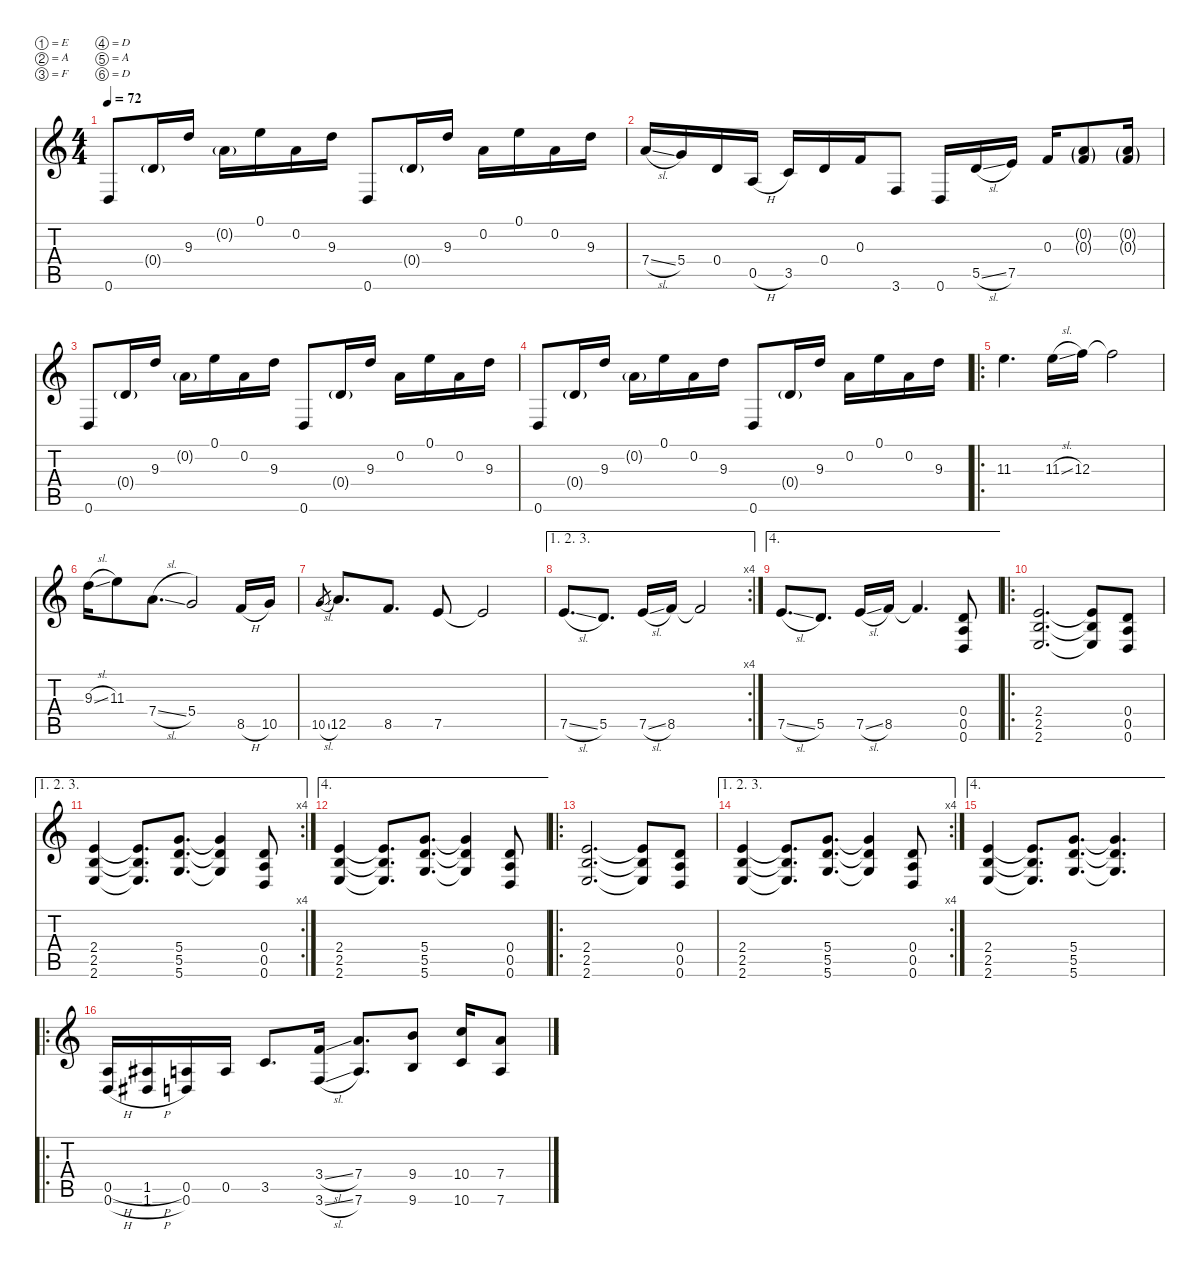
\defaultSystemsLayout 4
\hideDynamics
\bracketExtendMode nobrackets
\singleTrackTrackNamePolicy hidden
\multiTrackTrackNamePolicy hidden
\firstSystemTrackNameMode fullname
\firstSystemTrackNameOrientation horizontal
\otherSystemsTrackNameOrientation horizontal
\track ("Guitar 1" "od.guit.") {instrument overdrivenguitar}
\staff {score tabs}
\tuning (E4 A3 F3 D3 A2 D2)
\ts (4 4)
\tempo 72
\clef g2
\ks c
0.6.8{dy f beam Up} 0.4{g}.16{dy mf beam Up} 9.3.16{dy f beam Up} 0.2{g}.16{dy mf beam Down} 0.1.16{dy f beam Down} 0.2.16{beam Down} 9.3.16{beam Down} 0.6.8{beam Up} 0.4{g}.16{dy mf beam Up} 9.3.16{dy f beam Up} 0.2.16{beam Down} 0.1.16{beam Down} 0.2.16{beam Down} 9.3.16{beam Down} |
7.4{sl}.16{dy fff beam Up} 5.4.16{dy f beam Up} 0.4.16{beam Up} 0.5{h}.16{dy fff beam Up} 3.5.16{dy f beam Up} 0.4.16{beam Up} 0.3.16{beam Up} 3.6.8{dy ff beam Up} 0.6.16{dy f beam Up} 5.5{sl}.16{dy fff beam Up} 7.5.16{dy f beam Up} 0.3.16{beam Up} (0.2{g} 0.3{g}).8{dy mf beam Up} (0.2{g} 0.3{g}).16{beam Up} |
0.6.8{dy f beam Up} 0.4{g}.16{dy mf beam Up} 9.3.16{dy f beam Up} 0.2{g}.16{dy mf beam Down} 0.1.16{dy f beam Down} 0.2.16{beam Down} 9.3.16{beam Down} 0.6.8{beam Up} 0.4{g}.16{dy mf beam Up} 9.3.16{dy f beam Up} 0.2.16{beam Down} 0.1.16{beam Down} 0.2.16{beam Down} 9.3.16{beam Down} |
0.6.8{beam Up} 0.4{g}.16{beam Up} 9.3.16{beam Up} 0.2{g}.16{dy mf beam Down} 0.1.16{dy f beam Down} 0.2.16{beam Down} 9.3.16{beam Down} 0.6.8{beam Up} 0.4{g}.16{dy mf beam Up} 9.3.16{dy f beam Up} 0.2.16{beam Down} 0.1.16{beam Down} 0.2.16{beam Down} 9.3.16{beam Down} |
\ro
11.3.4{d instrument distortionguitar beam Down} 11.3{sl}.16{beam Down} 12.3.16{beam Down} 12.3{t}.2{beam Down} |
9.3{sl}.16{beam Down} 11.3.8{beam Down} 7.4{sl}.8{d beam Down} 5.4.2{beam Up} 8.5{h}.16{beam Up} 10.5.16{beam Up} |
10.5{sl}.8{gr dy mf beam Up} 12.5.8{d dy f beam Up} 8.5.8{d beam Up} 7.5.8{beam Up} 7.5{t}.2{beam Up} |
\ae (1 2 3)
\rc 4
7.5{sl}.8{d beam Up} 5.5.8{d beam Up} 7.5{sl}.16{beam Up} 8.5.16{beam Up} 8.5{t}.2{beam Up} |
\ae 4
7.5{sl}.8{d instrument overdrivenguitar beam Up} 5.5.8{d beam Up} 7.5{sl}.16{beam Up} 8.5.16{beam Up} 8.5{t}.4{d beam Up} (0.4 0.5 0.6).8{beam Up} |
\ro
(2.4 2.5 2.6).2{d beam Up} (2.4{t} 2.5{t} 2.6{t}).8{beam Up} (0.4 0.5 0.6).8{beam Up} |
\ae (1 2 3)
\rc 4
(2.4 2.5 2.6).4{beam Up} (2.4{t} 2.5{t} 2.6{t}).8{d beam Up} (5.4 5.5 5.6).8{d beam Up} (5.4{t} 5.5{t} 5.6{t}).4{beam Up} (0.4 0.5 0.6).8{beam Up} |
\ae 4
(2.4 2.5 2.6).4{beam Up} (2.4{t} 2.5{t} 2.6{t}).8{d beam Up} (5.4 5.5 5.6).8{d beam Up} (5.4{t} 5.5{t} 5.6{t}).4{beam Up} (0.4 0.5 0.6).8{beam Up} |
\ro
(2.4 2.5 2.6).2{d beam Up} (2.4{t} 2.5{t} 2.6{t}).8{beam Up} (0.4 0.5 0.6).8{beam Up} |
\ae (1 2 3)
\rc 4
(2.4 2.5 2.6).4{beam Up} (2.4{t} 2.5{t} 2.6{t}).8{d beam Up} (5.4 5.5 5.6).8{d beam Up} (5.4{t} 5.5{t} 5.6{t}).4{beam Up} (0.4 0.5 0.6).8{beam Up} |
\ae 4
(2.4 2.5 2.6).4{beam Up} (2.4{t} 2.5{t} 2.6{t}).8{d beam Up} (5.4 5.5 5.6).8{d beam Up} (5.4{t} 5.5{t} 5.6{t}).4{d beam Up} |
\ro
(0.5{h} 0.6{h}).16{beam Up} (1.5{h acc #} 1.6{h acc #}).16{beam Up} (0.5 0.6).16{beam Up} 0.5.16{beam Up} 3.5.8{d beam Up} (3.4{sl} 3.6{sl}).16{beam Up} (7.4 7.6).8{d beam Up} (9.4 9.6).8{beam Up} (10.4 10.6).16{beam Up} (7.4 7.6).8{beam Up}
